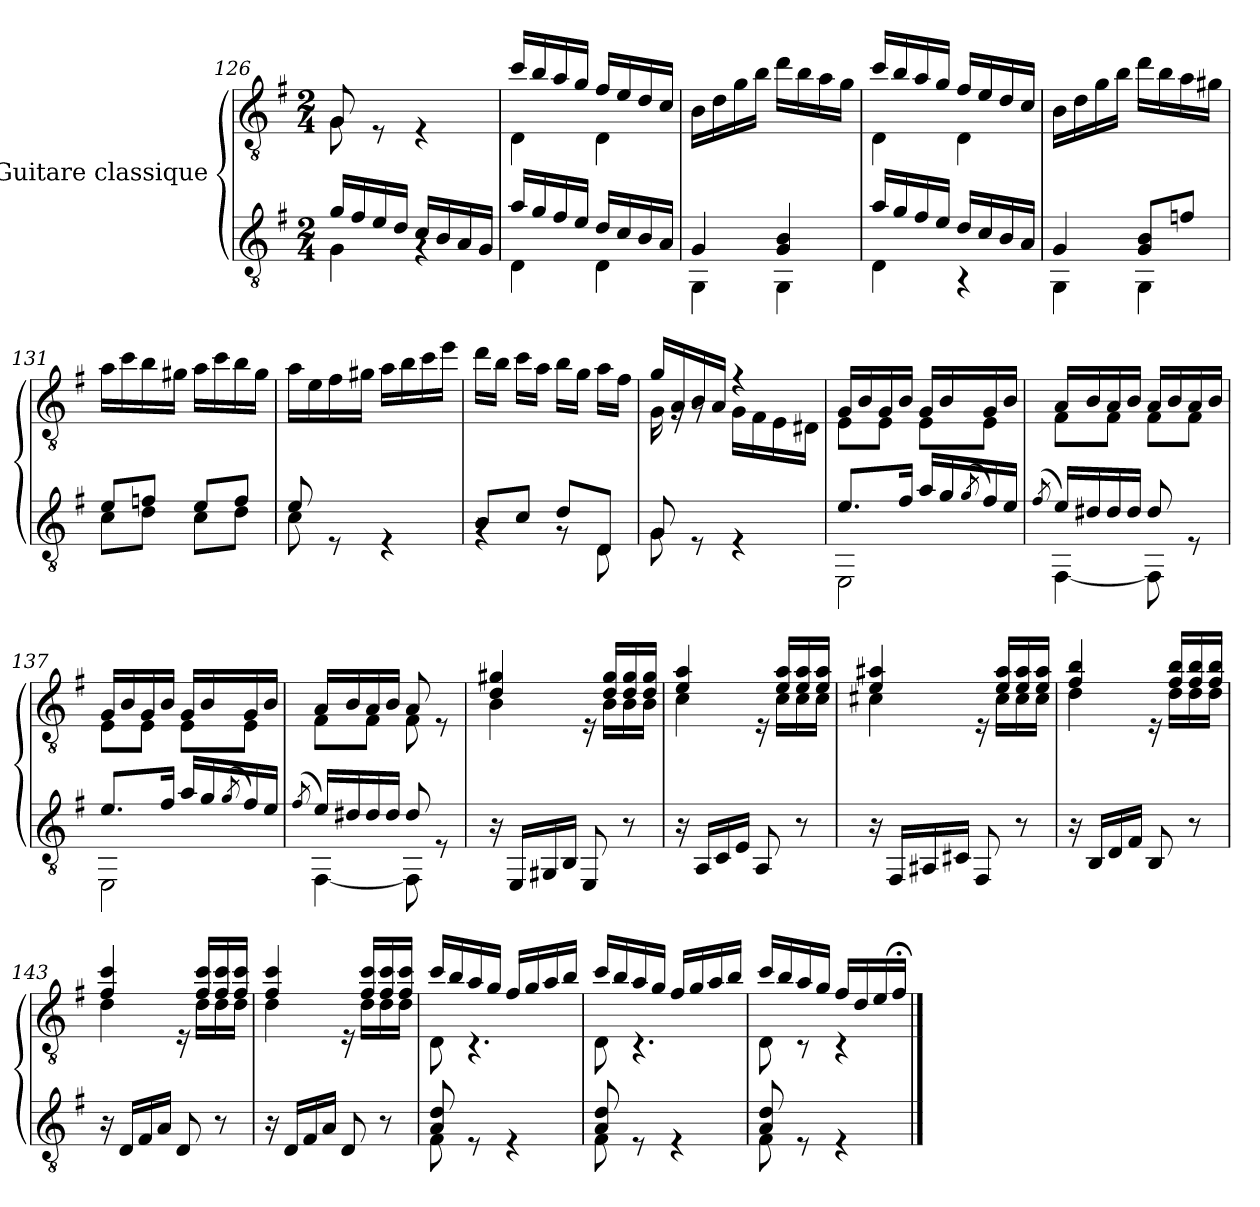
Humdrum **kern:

**kern	**dynam	**kern	**dynam
*part2	*part2	*part1	*part1
*staff2	*staff2	*staff1	*staff1
*I"Guitare classique	*	*I"Guitare classique	*
*clefGv2	*	*clefGv2	*
*k[f#]	*	*k[f#]	*
*M2/4	*	*M2/4	*
=126	=126	=126	=126
*^	*	*^	*
16g/LL	4G\	.	8G/	8G\	.
16f#/	.	.	.	.	.
16e/	.	.	8rE	4.ryy	.
16d/JJ	.	.	.	.	.
16c/LL	4rG	.	4rE	.	.
16B/	.	.	.	.	.
16A/	.	.	.	.	.
16G/JJ	.	.	.	.	.
=127	=127	=127	=127	=127	=127
16a/LL	4D\	.	16cc/LL	4D\	.
16g/	.	.	16b/	.	.
16f#/	.	.	16a/	.	.
16e/JJ	.	.	16g/JJ	.	.
16d/LL	4D\	.	16f#/LL	4D\	.
16c/	.	.	16e/	.	.
16B/	.	.	16d/	.	.
16A/JJ	.	.	16c/JJ	.	.
=128	=128	=128	=128	=128	=128
4G/	4GG\	.	16B\LL	4rGyy	.
.	.	.	16d\	.	.
.	.	.	16g\	.	.
.	.	.	16b\JJ	.	.
4G/ 4B/	4GG\	.	16dd\LL	4rGyy	.
.	.	.	16b\	.	.
.	.	.	16a\	.	.
.	.	.	16g\JJ	.	.
!!LO:LB:g=z	!!
=129	=129	=129	=129	=129	=129
16a/LL	4D\	.	16cc/LL	4D\	.
16g/	.	.	16b/	.	.
16f#/	.	.	16a/	.	.
16e/JJ	.	.	16g/JJ	.	.
16d/LL	4r	.	16f#/LL	4D\	.
16c/	.	.	16e/	.	.
16B/	.	.	16d/	.	.
16A/JJ	.	.	16c/JJ	.	.
*	*	*	*v	*v	*
=130	=130	=130	=130	=130
4G/	4GG\	.	16B\LL	.
.	.	.	16d\	.
.	.	.	16g\	.
.	.	.	16b\JJ	.
8G/ 8B/L	4GG\	.	16dd\LL	.
.	.	.	16b\	.
8fn/J	.	.	16a\	.
.	.	.	16g#X\JJ	.
=131	=131	=131	=131	=131
8e/L	8c\L	.	16a\LL	.
.	.	.	16cc\	.
8fn/J	8d\J	.	16b\	.
.	.	.	16g#X\JJ	.
8e/L	8c\L	.	16a\LL	.
.	.	.	16cc\	.
8f/J	8d\J	.	16b\	.
.	.	.	16g#\JJ	.
=132	=132	=132	=132	=132
8e/	8c\	.	16a\LL	.
.	.	.	16e\	.
8rE	4.ryy	.	16f#\	.
.	.	.	16g#X\JJ	.
4rE	.	.	16a\LL	.
.	.	.	16b\	.
.	.	.	16cc\	.
.	.	.	16ee\JJ	.
!!LO:PB:g=z
=133	=133	=133	=133	=133
8B/L	4rG	.	16dd\LL	.
.	.	.	16b\JJ	.
8c/J	.	.	16cc\LL	.
.	.	.	16a\JJ	.
8d/L	8rG	.	16b\LL	.
.	.	.	16g\JJ	.
8D/J	8D\	.	16a\LL	.
.	.	.	16f#\JJ	.
=134	=134	=134	=134	=134
*	*	*	*^	*
8G/	8G\	.	16g/LL	16G\	.
.	.	.	16A/	16rG	.
8rE	4.ryy	.	16B/	8rG	.
.	.	.	16A/JJ	.	.
4rE	.	.	4r	16G\LL	.
.	.	.	.	16F#\	.
.	.	.	.	16E\	.
.	.	.	.	16D#X\JJ	.
=135	=135	=135	=135	=135	=135
!	!	!LO:DY:b	!	!	!LO:DY:b
8.e/L	2EE\	other-dynamics	16G/LL	8E\L	other-dynamics
.	.	.	16B/	.	.
.	.	.	16G/	8E\J	.
16f#/Jk	.	.	16B/JJ	.	.
16a/LL	.	.	16G/LL	8E\L	.
16g/	.	.	16B/	.	.
(8qg/	.	.	.	.	.
16f#/)	.	.	16G/	8E\J	.
16e/JJ	.	.	16B/JJ	.	.
=136	=136	=136	=136	=136	=136
(8qf#/	.	.	.	.	.
16e/LL)	[4FF#\	.	16A/LL	8F#\L	.
16d#X/	.	.	16B/	.	.
16d#/	.	.	16A/	8F#\J	.
16d#/JJ	.	.	16B/JJ	.	.
8d#/	8FF#\]	.	16A/LL	8F#\L	.
.	.	.	16B/	.	.
8rE	8ryy	.	16A/	8F#\J	.
.	.	.	16B/JJ	.	.
=137	=137	=137	=137	=137	=137
8.e/L	2EE\	.	16G/LL	8E\L	.
.	.	.	16B/	.	.
.	.	.	16G/	8E\J	.
16f#/Jk	.	.	16B/JJ	.	.
16a/LL	.	.	16G/LL	8E\L	.
16g/	.	.	16B/	.	.
(8qg/	.	.	.	.	.
16f#/)	.	.	16G/	8E\J	.
16e/JJ	.	.	16B/JJ	.	.
!!LO:LB:g=z	!!
=138	=138	=138	=138	=138	=138
(8qf#/	.	.	.	.	.
16e/LL)	[4FF#\	.	16A/LL	8F#\L	.
16d#X/	.	.	16B/	.	.
16d#/	.	.	16A/	8F#\J	.
16d#/JJ	.	.	16B/JJ	.	.
8d#/	8FF#\]	.	8A/	8F#\	.
8rE	8ryy	.	8rE	8ryy	.
=139	=139	=139	=139	=139	=139
!	!	!	!	!	!LO:DY:b
*v	*v	*	*	*	*
16r	.	4d/ 4g#X/	4B\	other-dynamics
16EE/LL	.	.	.	.
16GG#X/	.	.	.	.
16BB/JJ	.	.	.	.
8EE/	.	16rE	16ryy	.
.	.	16d/ 16g#/LL	16B\LL	.
8r	.	16d/ 16g#/	16B\	.
.	.	16d/ 16g#/JJ	16B\JJ	.
=140	=140	=140	=140	=140
16r	.	4e/ 4a/	4c\	.
16AA/LL	.	.	.	.
16C/	.	.	.	.
16E/JJ	.	.	.	.
8AA/	.	16rE	16ryy	.
.	.	16e/ 16a/LL	16c\LL	.
8r	.	16e/ 16a/	16c\	.
.	.	16e/ 16a/JJ	16c\JJ	.
=141	=141	=141	=141	=141
16r	.	4e/ 4a#X/	4c#X\	.
16FF#/LL	.	.	.	.
16AA#X/	.	.	.	.
16C#X/JJ	.	.	.	.
8FF#/	.	16rE	16ryy	.
.	.	16e/ 16a#/LL	16c#\LL	.
8r	.	16e/ 16a#/	16c#\	.
.	.	16e/ 16a#/JJ	16c#\JJ	.
!!LO:LB:g=z	!!
=142	=142	=142	=142	=142
16r	.	4f#/ 4b/	4d\	.
16BB/LL	.	.	.	.
16D/	.	.	.	.
16F#/JJ	.	.	.	.
8BB/	.	16rE	16ryy	.
.	.	16f#/ 16b/LL	16d\LL	.
8r	.	16f#/ 16b/	16d\	.
.	.	16f#/ 16b/JJ	16d\JJ	.
=143	=143	=143	=143	=143
!	!LO:DY:b	!	!	!LO:DY:b
16r	other-dynamics	4f#/ 4cc/	4d\	other-dynamics
16D/LL	.	.	.	.
16F#/	.	.	.	.
16A/JJ	.	.	.	.
8D/	.	16rE	16ryy	.
.	.	16f#/ 16cc/LL	16d\LL	.
8r	.	16f#/ 16cc/	16d\	.
.	.	16f#/ 16cc/JJ	16d\JJ	.
=144	=144	=144	=144	=144
16r	.	4f#/ 4cc/	4d\	.
16D/LL	.	.	.	.
16F#/	.	.	.	.
16A/JJ	.	.	.	.
8D/	.	16rE	16ryy	.
.	.	16f#/ 16cc/LL	16d\LL	.
8r	.	16f#/ 16cc/	16d\	.
.	.	16f#/ 16cc/JJ	16d\JJ	.
=145	=145	=145	=145	=145
*^	*	*	*	*
8A/ 8d/	8F#\	.	16cc/LL	8D\	.
.	.	.	16b/	.	.
8rE	4.ryy	.	16a/	4.r	.
.	.	.	16g/JJ	.	.
4rE	.	.	16f#/LL	.	.
.	.	.	16g/	.	.
.	.	.	16a/	.	.
.	.	.	16b/JJ	.	.
=146	=146	=146	=146	=146	=146
8A/ 8d/	8F#\	.	16cc/LL	8D\	.
.	.	.	16b/	.	.
8rE	4.ryy	.	16a/	4.r	.
.	.	.	16g/JJ	.	.
4rE	.	.	16f#/LL	.	.
.	.	.	16g/	.	.
.	.	.	16a/	.	.
.	.	.	16b/JJ	.	.
!!LO:LB:g=z	!!
=147	=147	=147	=147	=147	=147
8A/ 8d/	8F#\	.	16cc/LL	8D\	.
.	.	.	16b/	.	.
8rE	4.ryy	.	16a/	8r	.
.	.	.	16g/JJ	.	.
4rE	.	.	16f#/LL	4r	.
.	.	.	16d/	.	.
.	.	.	16e/	.	.
.	.	.	16f#;</JJ	.	.
*v	*v	*	*	*	*
*	*	*v	*v	*
==	==	==	==
*-	*-	*-	*-
